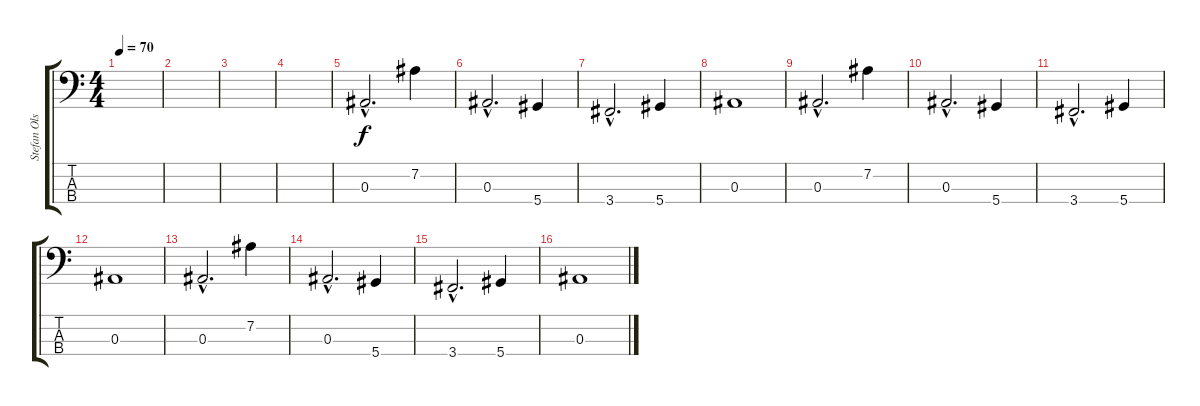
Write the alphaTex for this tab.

\track ("Stefan Olsdal " "Stefan Ols") {instrument electricbassfinger}
\staff {score tabs}
\tuning (Ab2 Eb2 Bb1 Eb1) {hide}
\ts (4 4)
\tempo 70
\clef f4
\ks c
|
|
|
|
0.3{hac}.2{d} 7.2.4 |
0.3{hac}.2{d} 5.4.4 |
3.4{hac}.2{d} 5.4.4 |
0.3.1 |
0.3{hac}.2{d} 7.2.4 |
0.3{hac}.2{d} 5.4.4 |
3.4{hac}.2{d} 5.4.4 |
0.3.1 |
0.3{hac}.2{d} 7.2.4 |
0.3{hac}.2{d} 5.4.4 |
3.4{hac}.2{d} 5.4.4 |
0.3.1
